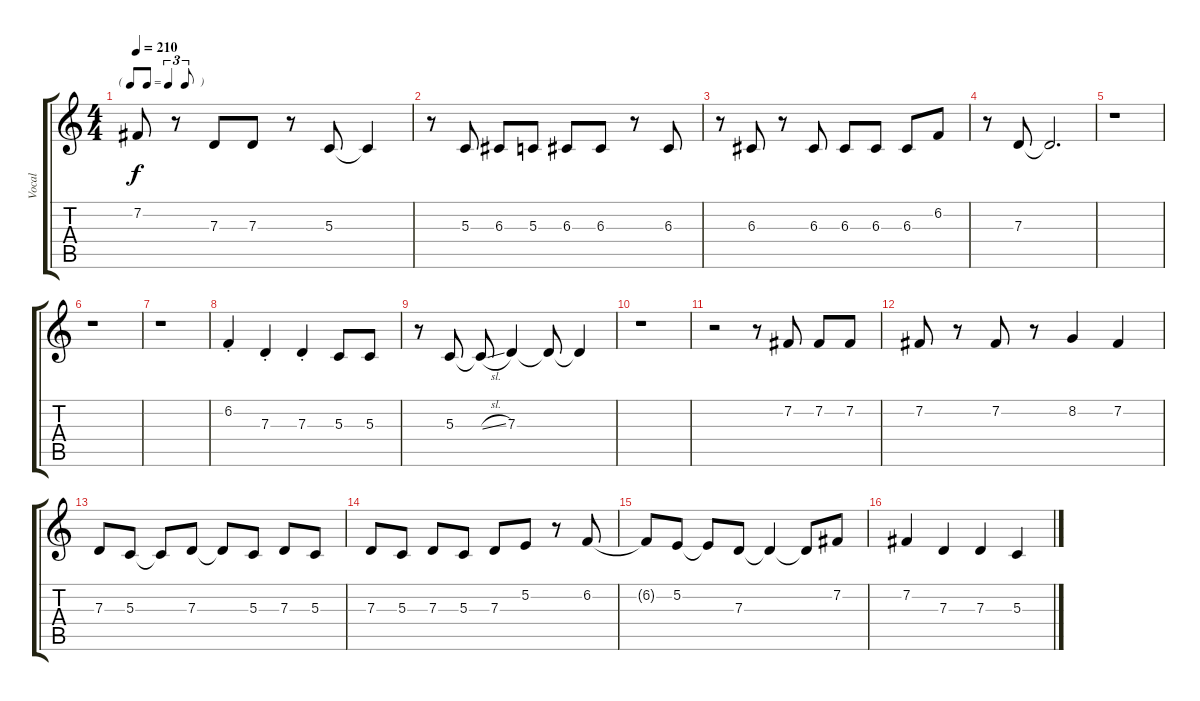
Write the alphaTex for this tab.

\track ("Vocal" "Vocal") {instrument violin}
\staff {score tabs}
\tuning (E4 B3 G3 D3 A2 E2) {hide}
\ts (4 4)
\tf triplet8th
\tempo 210
\clef g2
\ks c
7.2.8{dy f} r.8 7.3.8 7.3.8 r.8 5.3.8 5.3{t}.4 |
r.8 5.3.8 6.3.8 5.3.8 6.3.8 6.3.8 r.8 6.3.8 |
r.8 6.3.8 r.8 6.3.8 6.3.8 6.3.8 6.3.8 6.2.8 |
r.8 7.3.8 7.3{t}.2{d} |
r.1 |
r.1 |
r.1 |
6.2{st}.4 7.3{st}.4 7.3{st}.4 5.3.8 5.3.8 |
r.8 5.3.8 5.3{sl t}.8 7.3.4 7.3{t}.8 7.3{t}.4 |
r.1 |
r.2 r.8 7.2.8 7.2.8 7.2.8 |
7.2.8 r.8 7.2.8 r.8 8.2.4 7.2.4 |
7.3.8 5.3.8 5.3{t}.8 7.3.8 7.3{t}.8 5.3.8 7.3.8 5.3.8 |
7.3.8 5.3.8 7.3.8 5.3.8 7.3.8 5.2.8 r.8 6.2.8 |
6.2{t}.8 5.2.8 5.2{t}.8 7.3.8 7.3{t}.4 7.3{t}.8 7.2.8 |
7.2.4 7.3.4 7.3.4 5.3.4
